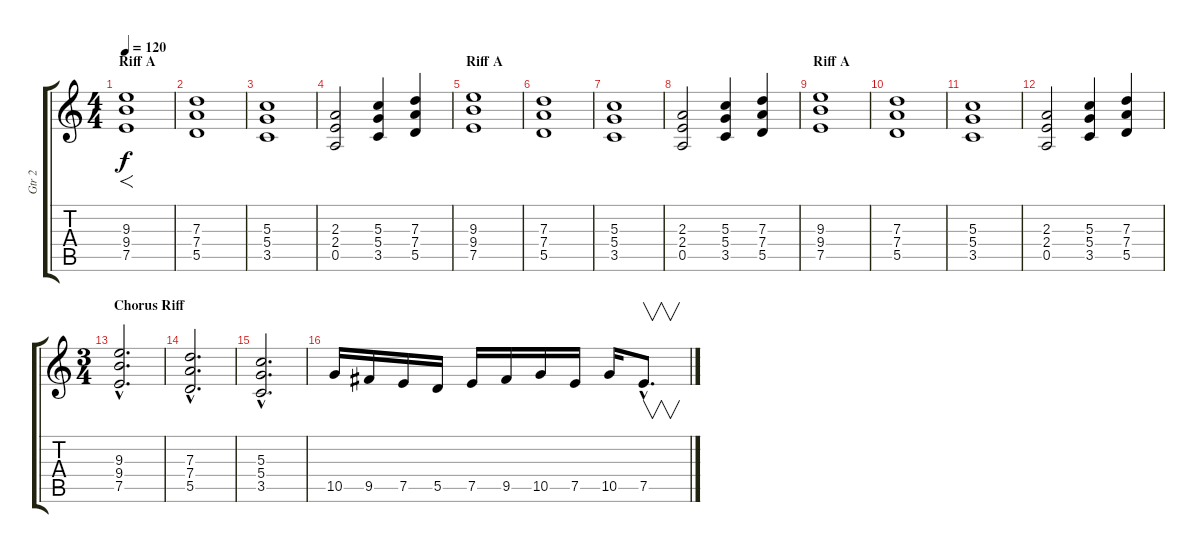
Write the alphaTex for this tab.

\track ("Gtr 2" "Gtr 2") {instrument distortionguitar}
\staff {score tabs}
\tuning (E4 B3 G3 D3 A2 E2) {hide}
\ts (4 4)
\section ("" "Riff A")
\tempo 120
\clef g2
\ks c
(9.3 9.4 7.5).1{f dy f instrument distortionguitar} |
(7.3 7.4 5.5).1 |
(5.3 5.4 3.5).1 |
(2.3 2.4 0.5).2 (5.3 5.4 3.5).4 (7.3 7.4 5.5).4 |
\section ("" "Riff A")
(9.3 9.4 7.5).1 |
(7.3 7.4 5.5).1 |
(5.3 5.4 3.5).1 |
(2.3 2.4 0.5).2 (5.3 5.4 3.5).4 (7.3 7.4 5.5).4 |
\section ("" "Riff A")
(9.3 9.4 7.5).1 |
(7.3 7.4 5.5).1 |
(5.3 5.4 3.5).1 |
(2.3 2.4 0.5).2 (5.3 5.4 3.5).4 (7.3 7.4 5.5).4 |
\ts (3 4)
\section ("" "Chorus Riff")
(9.3{hac} 9.4{hac} 7.5{hac}).2{d} |
(7.3{hac} 7.4{hac} 5.5{hac}).2{d} |
(5.3{hac} 5.4{hac} 3.5{hac}).2{d} |
10.5.16 9.5.16 7.5.16 5.5.16 7.5.16 9.5.16 10.5.16 7.5.16 10.5.16 7.5{hac}.8{v d}
